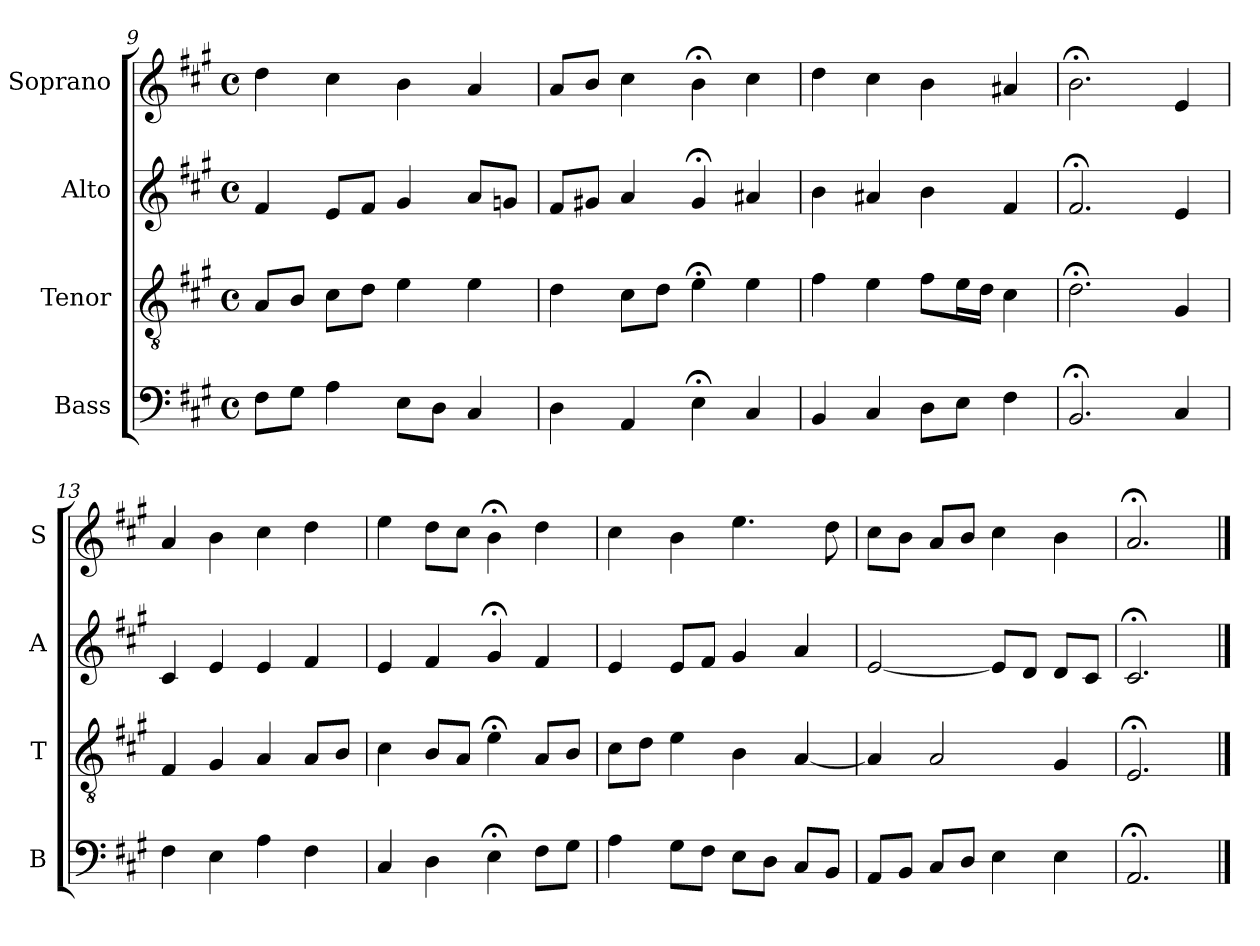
**kern	**kern	**kern	**kern
*part4	*part3	*part2	*part1
*staff4	*staff3	*staff2	*staff1
*I"Bass	*I"Tenor	*I"Alto	*I"Soprano
*I'B	*I'T	*I'A	*I'S
*clefF4	*clefGv2	*clefG2	*clefG2
*k[f#c#g#]	*k[f#c#g#]	*k[f#c#g#]	*k[f#c#g#]
*A:	*A:	*A:	*A:
*M4/4	*M4/4	*M4/4	*M4/4
*met(c)	*met(c)	*met(c)	*met(c)
=9	=9	=9	=9
8F#L	8AL	4f#	4dd
8G#J	8BJ	.	.
4A	8c#L	8eL	4cc#
.	8dJ	8f#J	.
8EL	4e	4g#	4b
8DJ	.	.	.
4C#	4e	8aL	4a
.	.	8gnJ	.
=10	=10	=10	=10
4D	4d	8f#L	8aL
.	.	8g#XJ	8bJ
4AA	8c#L	4a	4cc#
.	8dJ	.	.
4E;<	4e;<	4g#;<	4b;<
4C#	4e	4a#X	4cc#
=11	=11	=11	=11
4BB	4f#	4b	4dd
4C#	4e	4a#X	4cc#
8DL	8f#L	4b	4b
8EJ	16eL	.	.
.	16dJJ	.	.
4F#	4c#	4f#	4a#X
=12	=12	=12	=12
2.BB;<	2.d;<	2.f#;<	2.b;<
4C#	4G#	4e	4e
=13	=13	=13	=13
4F#	4F#	4c#	4a
4E	4G#	4e	4b
4A	4A	4e	4cc#
4F#	8AL	4f#	4dd
.	8BJ	.	.
=14	=14	=14	=14
4C#	4c#	4e	4ee
4D	8BL	4f#	8ddL
.	8AJ	.	8cc#J
4E;<	4e;<	4g#;<	4b;<
8F#L	8AL	4f#	4dd
8G#J	8BJ	.	.
=15	=15	=15	=15
4A	8c#L	4e	4cc#
.	8dJ	.	.
8G#L	4e	8eL	4b
8F#J	.	8f#J	.
8EL	4B	4g#	4.ee
8DJ	.	.	.
8C#L	[4A	4a	.
8BBJ	.	.	8dd
=16	=16	=16	=16
8AAL	4A]	[2e	8cc#L
8BBJ	.	.	8bJ
8C#L	2A	.	8aL
8DJ	.	.	8bJ
4E	.	8eL]	4cc#
.	.	8dJ	.
4Ei	4G#i	8diL	4bi
.	.	8c#J	.
=17	=17	=17	=17
2.AA;<	2.E;<	2.c#;<	2.a;<
==	==	==	==
*-	*-	*-	*-
